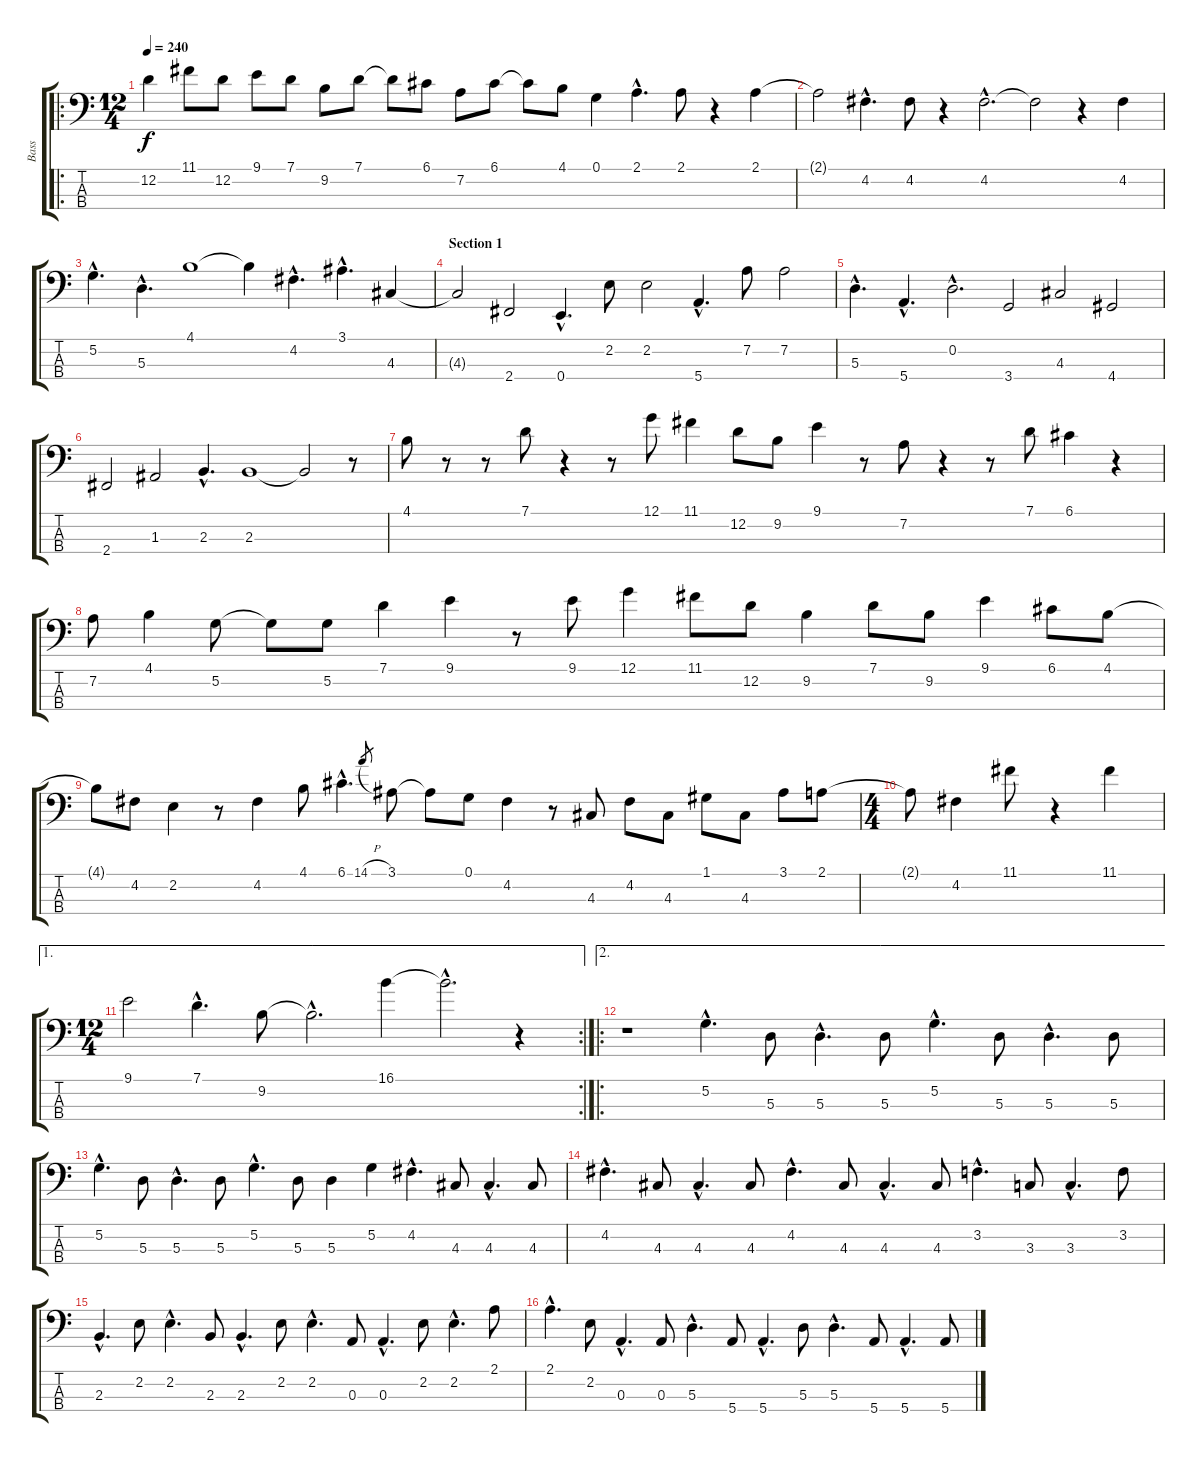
\track ("Bass" "Bass") {instrument acousticbass}
\staff {score tabs}
\tuning (G2 D2 A1 E1) {hide}
\ro
\ts (12 4)
\tempo 240
\clef f4
\ks c
12.2.4{dy f instrument acousticbass} 11.1.8 12.2.8 9.1.8 7.1.8 9.2.8 7.1.8 7.1{t}.8 6.1.8 7.2.8 6.1.8 6.1{t}.8 4.1.8 0.1.4 2.1{hac}.4{d} 2.1.8 r.4 2.1.4 |
2.1{t}.2 4.2{hac}.4{d} 4.2.8 r.4 4.2{hac}.2{d} 4.2{t}.2 r.4 4.2.4 |
5.2{hac}.4{d} 5.3{hac}.4{d} 4.1.1 4.1{t}.4 4.2{hac}.4{d} 3.1{hac}.4{d} 4.3.4 |
\section ("" "Section 1")
4.3{t}.2 2.4.2 0.4{hac}.4{d} 2.2.8 2.2.2 5.4{hac}.4{d} 7.2.8 7.2.2 |
5.3{hac}.4{d} 5.4{hac}.4{d} 0.2{hac}.2{d} 3.4.2 4.3.2 4.4.2 |
2.4.2 1.3.2 2.3{hac}.4{d} 2.3.1 2.3{t}.2 r.8 |
4.1.8 r.8 r.8 7.1.8 r.4 r.8 12.1.8 11.1.4 12.2.8 9.2.8 9.1.4 r.8 7.2.8 r.4 r.8 7.1.8 6.1.4 r.4 |
7.2.8 4.1.4 5.2.8 5.2{t}.8 5.2.8 7.1.4 9.1.4 r.8 9.1.8 12.1.4 11.1.8 12.2.8 9.2.4 7.1.8 9.2.8 9.1.4 6.1.8 4.1.8 |
4.1{t}.8 4.2.8 2.2.4 r.8 4.2.4 4.1.8 6.1{hac}.4{d} 14.1{h}.8{gr} 3.1.8 3.1{t}.8 0.1.8 4.2.4 r.8 4.3.8 4.2.8 4.3.8 1.1.8 4.3.8 3.1.8 2.1.8 |
\ts (4 4)
2.1{t}.8 4.2.4 11.1.8 r.4 11.1.4 |
\ae 1
\rc 2
\ts (12 4)
9.1.2 7.1{hac}.4{d} 9.2.8 9.2{hac t}.2{d} 16.1.4 16.1{hac t}.2{d} r.4 |
\ae 2
\ro
r.1 5.2{hac}.4{d} 5.3.8 5.3{hac}.4{d} 5.3.8 5.2{hac}.4{d} 5.3.8 5.3{hac}.4{d} 5.3.8 |
5.2{hac}.4{d} 5.3.8 5.3{hac}.4{d} 5.3.8 5.2{hac}.4{d} 5.3.8 5.3.4 5.2.4 4.2{hac}.4{d} 4.3.8 4.3{hac}.4{d} 4.3.8 |
4.2{hac}.4{d} 4.3.8 4.3{hac}.4{d} 4.3.8 4.2{hac}.4{d} 4.3.8 4.3{hac}.4{d} 4.3.8 3.2{hac}.4{d} 3.3.8 3.3{hac}.4{d} 3.2.8 |
2.3{hac}.4{d} 2.2.8 2.2{hac}.4{d} 2.3.8 2.3{hac}.4{d} 2.2.8 2.2{hac}.4{d} 0.3.8 0.3{hac}.4{d} 2.2.8 2.2{hac}.4{d} 2.1.8 |
2.1{hac}.4{d} 2.2.8 0.3{hac}.4{d} 0.3.8 5.3{hac}.4{d} 5.4.8 5.4{hac}.4{d} 5.3.8 5.3{hac}.4{d} 5.4.8 5.4{hac}.4{d} 5.4.8
